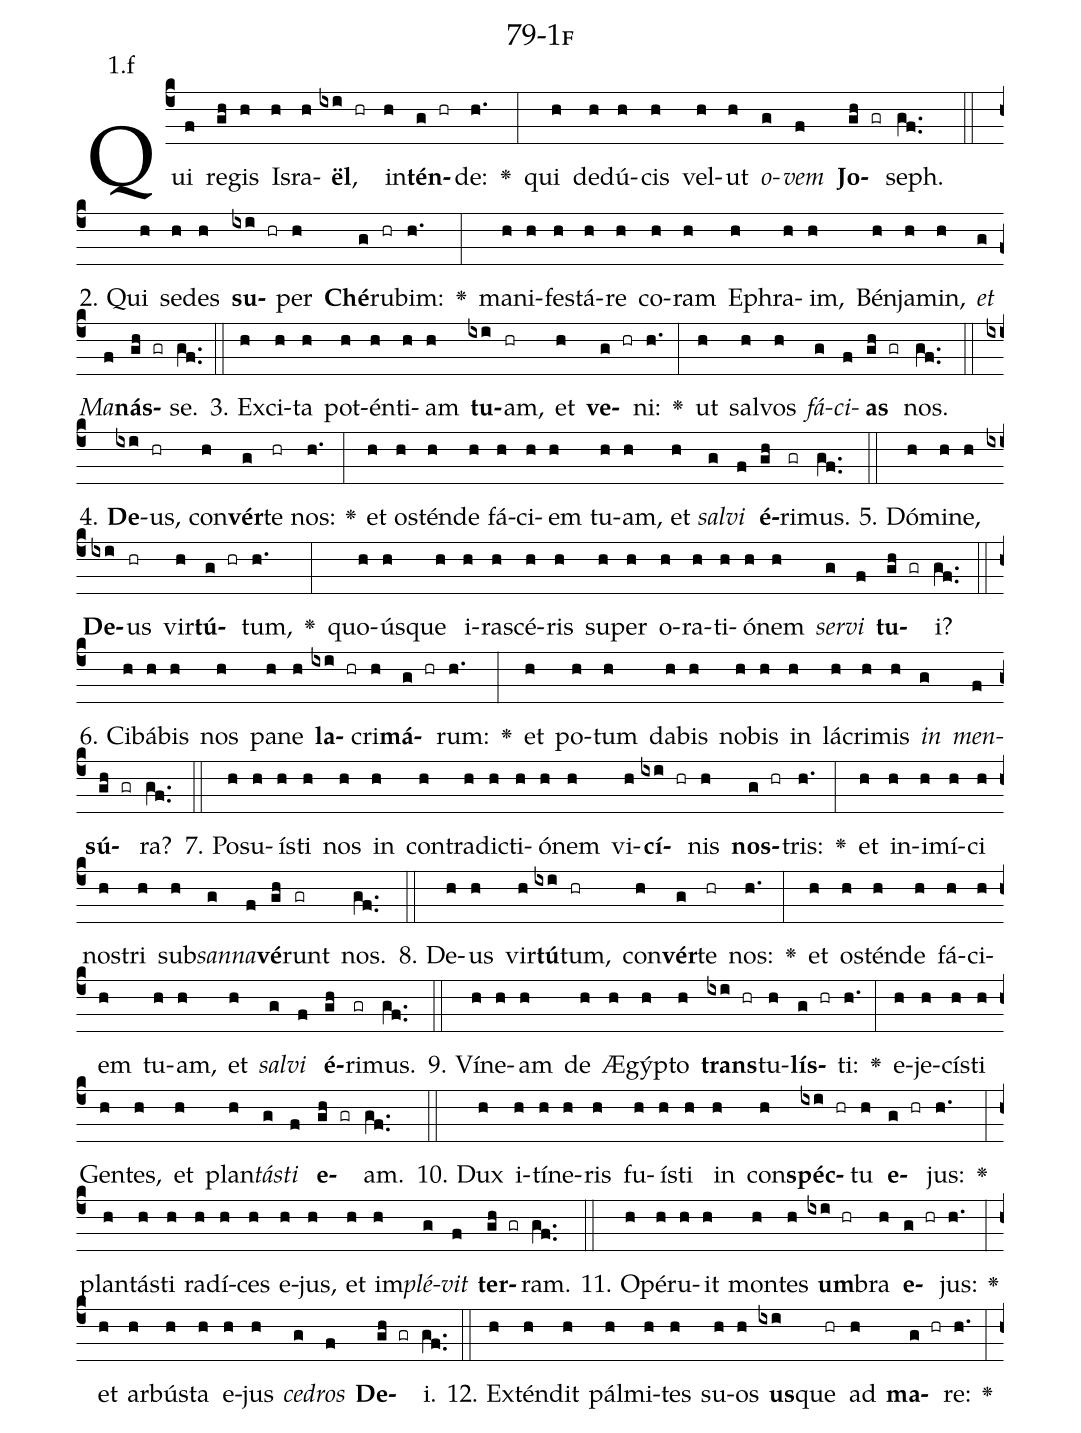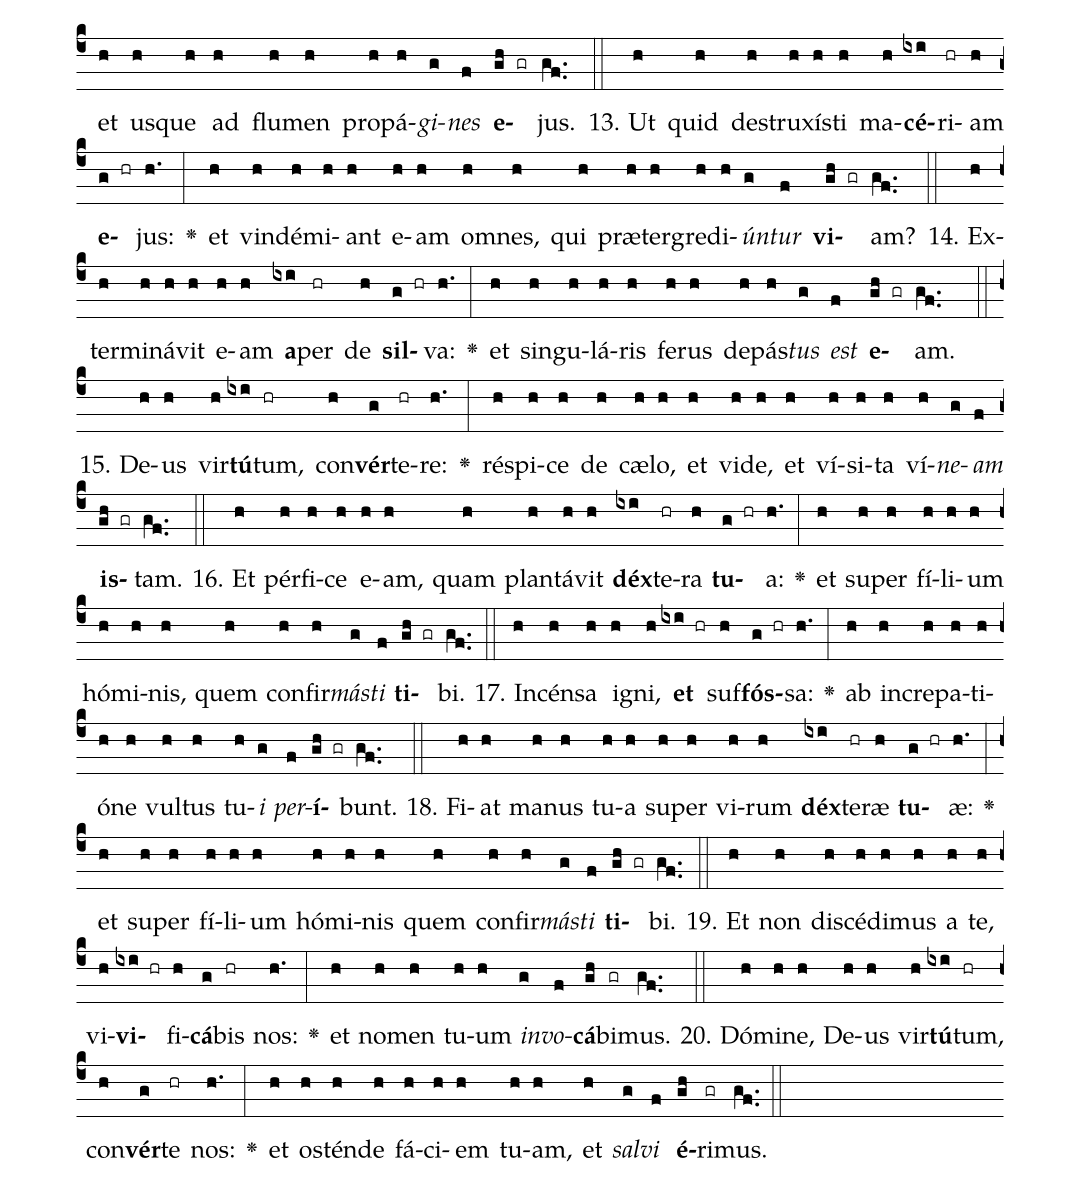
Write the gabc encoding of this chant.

name: 79-1f;
annotation: 1.f;
%%
(c4)Qui(f) re(gh)gis(h) Is(h)ra(h)<b>ël</b>,(ixi hr) in(h)<b>tén</b>(g hr)de:(h.) <v>\greheightstar</v>(:) qui(h) de(h)dú(h)cis(h) vel(h)ut(h) <i>o</i>(g)<i>vem</i>(f) <b>Jo</b>(gh gr)seph.(gf..) (::)
2. Qui(h) se(h)des(h) <b>su</b>(ixi hr)per(h) <b>Ché</b>(g)ru(hr)bim:(h.) <v>\greheightstar</v>(:) ma(h)ni(h)fes(h)tá(h)re(h) co(h)ram(h) E(h)phra(h)im,(h) Bén(h)ja(h)min,(h) <i>et</i>(g) <i>Ma</i>(f)<b>nás</b>(gh gr)se.(gf..) (::)
3. Ex(h)ci(h)ta(h) pot(h)én(h)ti(h)am(h) <b>tu</b>(ixi)am,(hr) et(h) <b>ve</b>(g hr)ni:(h.) <v>\greheightstar</v>(:) ut(h) sal(h)vos(h) <i>fá</i>(g)<i>ci</i>(f)<b>as</b>(gh gr) nos.(gf..) (::)
4. <b>De</b>(ixi)us,(hr) con(h)<b>vér</b>(g)te(hr) nos:(h.) <v>\greheightstar</v>(:) et(h) os(h)tén(h)de(h) fá(h)ci(h)em(h) tu(h)am,(h) et(h) <i>sal</i>(g)<i>vi</i>(f) <b>é</b>(gh)ri(gr)mus.(gf..) (::)
5. Dó(h)mi(h)ne,(h) <b>De</b>(ixi)us(hr) vir(h)<b>tú</b>(g hr)tum,(h.) <v>\greheightstar</v>(:) quo(h)ús(h)que(h) i(h)ra(h)scé(h)ris(h) su(h)per(h) o(h)ra(h)ti(h)ó(h)nem(h) <i>ser</i>(g)<i>vi</i>(f) <b>tu</b>(gh gr)i?(gf..) (::)
6. Ci(h)bá(h)bis(h) nos(h) pa(h)ne(h) <b>la</b>(ixi hr)cri(h)<b>má</b>(g hr)rum:(h.) <v>\greheightstar</v>(:) et(h) po(h)tum(h) da(h)bis(h) no(h)bis(h) in(h) lá(h)cri(h)mis(h) <i>in</i>(g) <i>men</i>(f)<b>sú</b>(gh gr)ra?(gf..) (::)
7. Po(h)su(h)ís(h)ti(h) nos(h) in(h) con(h)tra(h)dic(h)ti(h)ó(h)nem(h) vi(h)<b>cí</b>(ixi hr)nis(h) <b>nos</b>(g hr)tris:(h.) <v>\greheightstar</v>(:) et(h) in(h)i(h)mí(h)ci(h) nos(h)tri(h) sub(h)<i>san</i>(g)<i>na</i>(f)<b>vé</b>(gh)runt(gr) nos.(gf..) (::)
8. De(h)us(h) vir(h)<b>tú</b>(ixi)tum,(hr) con(h)<b>vér</b>(g)te(hr) nos:(h.) <v>\greheightstar</v>(:) et(h) os(h)tén(h)de(h) fá(h)ci(h)em(h) tu(h)am,(h) et(h) <i>sal</i>(g)<i>vi</i>(f) <b>é</b>(gh)ri(gr)mus.(gf..) (::)
9. Ví(h)ne(h)am(h) de(h) Æ(h)gýp(h)to(h) <b>trans</b>(ixi hr)tu(h)<b>lís</b>(g hr)ti:(h.) <v>\greheightstar</v>(:) e(h)je(h)cís(h)ti(h) Gen(h)tes,(h) et(h) plan(h)<i>tás</i>(g)<i>ti</i>(f) <b>e</b>(gh gr)am.(gf..) (::)
10. Dux(h) i(h)tí(h)ne(h)ris(h) fu(h)ís(h)ti(h) in(h) con(h)<b>spéc</b>(ixi hr)tu(h) <b>e</b>(g hr)jus:(h.) <v>\greheightstar</v>(:) plan(h)tás(h)ti(h) ra(h)dí(h)ces(h) e(h)jus,(h) et(h) im(h)<i>plé</i>(g)<i>vit</i>(f) <b>ter</b>(gh gr)ram.(gf..) (::)
11. O(h)pé(h)ru(h)it(h) mon(h)tes(h) <b>um</b>(ixi hr)bra(h) <b>e</b>(g hr)jus:(h.) <v>\greheightstar</v>(:) et(h) ar(h)bús(h)ta(h) e(h)jus(h) <i>ce</i>(g)<i>dros</i>(f) <b>De</b>(gh gr)i.(gf..) (::)
12. Ex(h)tén(h)dit(h) pál(h)mi(h)tes(h) su(h)os(h) <b>us</b>(ixi)que(hr) ad(h) <b>ma</b>(g hr)re:(h.) <v>\greheightstar</v>(:) et(h) us(h)que(h) ad(h) flu(h)men(h) pro(h)pá(h)<i>gi</i>(g)<i>nes</i>(f) <b>e</b>(gh gr)jus.(gf..) (::)
13. Ut(h) quid(h) de(h)stru(h)xís(h)ti(h) ma(h)<b>cé</b>(ixi)ri(hr)am(h) <b>e</b>(g hr)jus:(h.) <v>\greheightstar</v>(:) et(h) vin(h)dé(h)mi(h)ant(h) e(h)am(h) om(h)nes,(h) qui(h) præ(h)ter(h)gre(h)di(h)<i>ún</i>(g)<i>tur</i>(f) <b>vi</b>(gh gr)am?(gf..) (::)
14. Ex(h)ter(h)mi(h)ná(h)vit(h) e(h)am(h) <b>a</b>(ixi)per(hr) de(h) <b>sil</b>(g hr)va:(h.) <v>\greheightstar</v>(:) et(h) sin(h)gu(h)lá(h)ris(h) fe(h)rus(h) de(h)pás(h)<i>tus</i>(g) <i>est</i>(f) <b>e</b>(gh gr)am.(gf..) (::)
15. De(h)us(h) vir(h)<b>tú</b>(ixi)tum,(hr) con(h)<b>vér</b>(g)te(hr)re:(h.) <v>\greheightstar</v>(:) ré(h)spi(h)ce(h) de(h) cæ(h)lo,(h) et(h) vi(h)de,(h) et(h) ví(h)si(h)ta(h) ví(h)<i>ne</i>(g)<i>am</i>(f) <b>is</b>(gh gr)tam.(gf..) (::)
16. Et(h) pér(h)fi(h)ce(h) e(h)am,(h) quam(h) plan(h)tá(h)vit(h) <b>déx</b>(ixi)te(hr)ra(h) <b>tu</b>(g hr)a:(h.) <v>\greheightstar</v>(:) et(h) su(h)per(h) fí(h)li(h)um(h) hó(h)mi(h)nis,(h) quem(h) con(h)fir(h)<i>más</i>(g)<i>ti</i>(f) <b>ti</b>(gh gr)bi.(gf..) (::)
17. In(h)cén(h)sa(h) i(h)gni,(h) <b>et</b>(ixi hr) suf(h)<b>fós</b>(g hr)sa:(h.) <v>\greheightstar</v>(:) ab(h) in(h)cre(h)pa(h)ti(h)ó(h)ne(h) vul(h)tus(h) tu(h)<i>i</i>(g) <i>per</i>(f)<b>í</b>(gh gr)bunt.(gf..) (::)
18. Fi(h)at(h) ma(h)nus(h) tu(h)a(h) su(h)per(h) vi(h)rum(h) <b>déx</b>(ixi)te(hr)ræ(h) <b>tu</b>(g hr)æ:(h.) <v>\greheightstar</v>(:) et(h) su(h)per(h) fí(h)li(h)um(h) hó(h)mi(h)nis(h) quem(h) con(h)fir(h)<i>más</i>(g)<i>ti</i>(f) <b>ti</b>(gh gr)bi.(gf..) (::)
19. Et(h) non(h) di(h)scé(h)di(h)mus(h) a(h) te,(h) vi(h)<b>vi</b>(ixi hr)fi(h)<b>cá</b>(g)bis(hr) nos:(h.) <v>\greheightstar</v>(:) et(h) no(h)men(h) tu(h)um(h) <i>in</i>(g)<i>vo</i>(f)<b>cá</b>(gh)bi(gr)mus.(gf..) (::)
20. Dó(h)mi(h)ne,(h) De(h)us(h) vir(h)<b>tú</b>(ixi)tum,(hr) con(h)<b>vér</b>(g)te(hr) nos:(h.) <v>\greheightstar</v>(:) et(h) os(h)tén(h)de(h) fá(h)ci(h)em(h) tu(h)am,(h) et(h) <i>sal</i>(g)<i>vi</i>(f) <b>é</b>(gh)ri(gr)mus.(gf..) (::)
